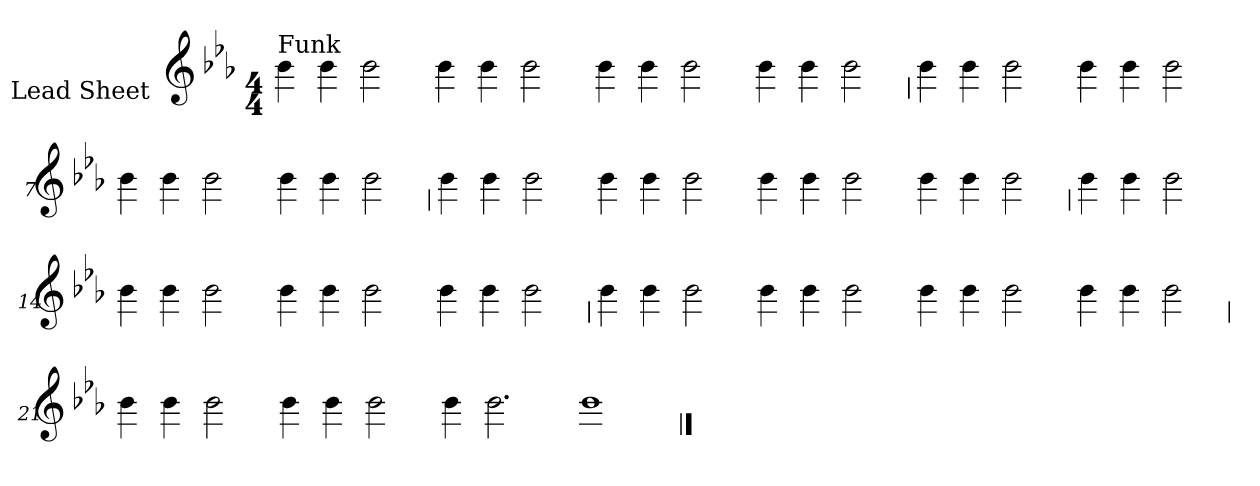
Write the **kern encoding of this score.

**kern
*part1
*staff1
*I"Lead Sheet
*stria0
*clefG2
*k[b-e-a-]
*E-:
*M4/4
=1||
!LO:TX:a:t=Funk
4b-
4b-
2b-
=2-
4b-
4b-
2b-
=3-
4b-
4b-
2b-
=4-
4b-
4b-
2b-
!!LO:LB:g=z
=5
4b-
4b-
2b-
=6-
4b-
4b-
2b-
=7-
4b-
4b-
2b-
=8-
4b-
4b-
2b-
!!LO:LB:g=z
=9
4b-
4b-
2b-
=10-
4b-
4b-
2b-
=11-
4b-
4b-
2b-
=12-
4b-
4b-
2b-
!!LO:LB:g=z
=13
4b-
4b-
2b-
=14-
4b-
4b-
2b-
=15-
4b-
4b-
2b-
=16-
4b-
4b-
2b-
!!LO:LB:g=z
=17
4b-
4b-
2b-
=18-
4b-
4b-
2b-
=19-
4b-
4b-
2b-
=20-
4b-
4b-
2b-
!!LO:LB:g=z
=21
4b-
4b-
2b-
=22-
4b-
4b-
2b-
=23-
4b-
2.b-
=24-
1b-
==
*-
